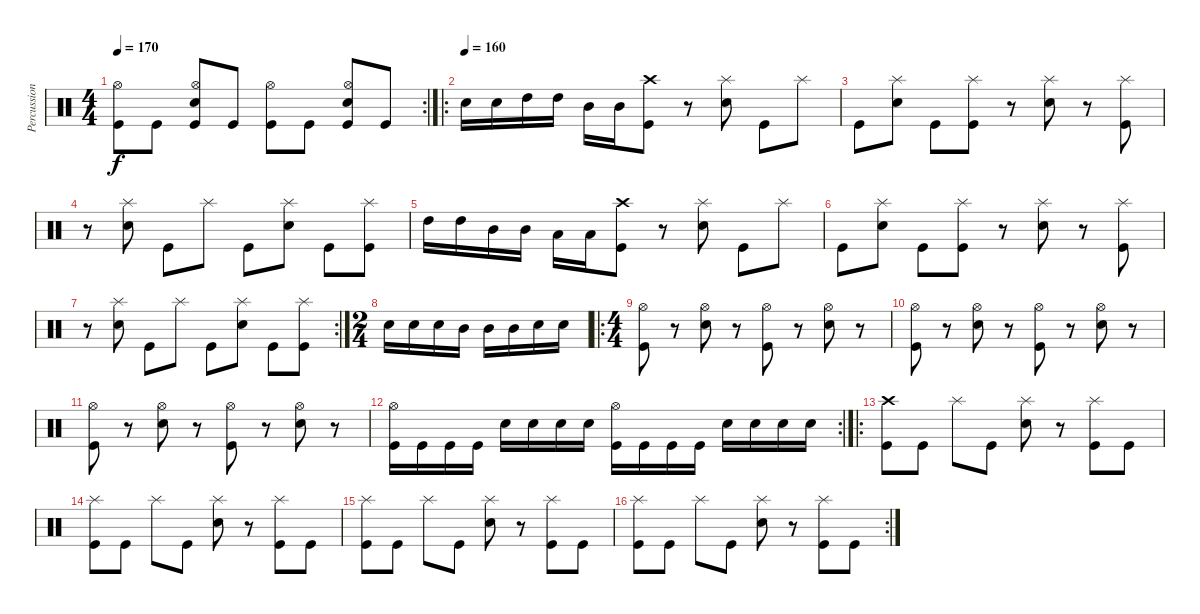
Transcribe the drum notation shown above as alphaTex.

\track ("Percussions" "Percussion") {instrument percussion}
\staff {score}
\articulation defaults
\rc 2
\ts (4 4)
\tempo 170
\clef neutral
\ks c
("Kick (hit)" "Hi-Hat (open)").8{dy f} "Kick (hit)".8 ("Kick (hit)" "Electric Snare (hit)" "Hi-Hat (open)").8 "Kick (hit)".8 ("Kick (hit)" "Hi-Hat (open)").8 "Kick (hit)".8 ("Kick (hit)" "Electric Snare (hit)" "Hi-Hat (open)").8 "Kick (hit)".8 |
\ro
\tempo (160)
"Electric Snare (hit)".16 "Electric Snare (hit)".16 "High Tom (hit)".16 "High Tom (hit)".16 "Mid Tom (hit)".16 "Mid Tom (hit)".16 ("Kick (hit)" "Crash high (hit)").8 r.8 ("Electric Snare (hit)" "Splash (hit)").8 "Kick (hit)".8 "Splash (hit)".8 |
"Kick (hit)".8 ("Electric Snare (hit)" "Splash (hit)").8 "Kick (hit)".8 ("Kick (hit)" "Splash (hit)").8 r.8 ("Electric Snare (hit)" "Splash (hit)").8 r.8 ("Kick (hit)" "Splash (hit)").8 |
r.8 ("Electric Snare (hit)" "Splash (hit)").8 "Kick (hit)".8 "Splash (hit)".8 "Kick (hit)".8 ("Electric Snare (hit)" "Splash (hit)").8 "Kick (hit)".8 ("Kick (hit)" "Splash (hit)").8 |
"High Tom (hit)".16 "High Tom (hit)".16 "Mid Tom (hit)".16 "Mid Tom (hit)".16 "Low Tom (hit)".16 "Low Tom (hit)".16 ("Kick (hit)" "Crash high (hit)").8 r.8 ("Electric Snare (hit)" "Splash (hit)").8 "Kick (hit)".8 "Splash (hit)".8 |
"Kick (hit)".8 ("Electric Snare (hit)" "Splash (hit)").8 "Kick (hit)".8 ("Kick (hit)" "Splash (hit)").8 r.8 ("Electric Snare (hit)" "Splash (hit)").8 r.8 ("Kick (hit)" "Splash (hit)").8 |
\rc 2
r.8 ("Electric Snare (hit)" "Splash (hit)").8 "Kick (hit)".8 "Splash (hit)".8 "Kick (hit)".8 ("Electric Snare (hit)" "Splash (hit)").8 "Kick (hit)".8 ("Kick (hit)" "Splash (hit)").8 |
\ts (2 4)
"Electric Snare (hit)".16 "Electric Snare (hit)".16 "Electric Snare (hit)".16 "Mid Tom (hit)".16 "Mid Tom (hit)".16 "Mid Tom (hit)".16 "Electric Snare (hit)".16 "Electric Snare (hit)".16 |
\ro
\ts (4 4)
("Kick (hit)" "Hi-Hat (open)").8 r.8 ("Electric Snare (hit)" "Hi-Hat (open)").8 r.8 ("Kick (hit)" "Hi-Hat (open)").8 r.8 ("Electric Snare (hit)" "Hi-Hat (open)").8 r.8 |
("Kick (hit)" "Hi-Hat (open)").8 r.8 ("Electric Snare (hit)" "Hi-Hat (open)").8 r.8 ("Kick (hit)" "Hi-Hat (open)").8 r.8 ("Electric Snare (hit)" "Hi-Hat (open)").8 r.8 |
("Kick (hit)" "Hi-Hat (open)").8 r.8 ("Electric Snare (hit)" "Hi-Hat (open)").8 r.8 ("Kick (hit)" "Hi-Hat (open)").8 r.8 ("Electric Snare (hit)" "Hi-Hat (open)").8 r.8 |
\rc 2
("Kick (hit)" "Hi-Hat (open)").16 "Kick (hit)".16 "Kick (hit)".16 "Kick (hit)".16 "Electric Snare (hit)".16 "Electric Snare (hit)".16 "Electric Snare (hit)".16 "Electric Snare (hit)".16 ("Kick (hit)" "Hi-Hat (open)").16 "Kick (hit)".16 "Kick (hit)".16 "Kick (hit)".16 "Electric Snare (hit)".16 "Electric Snare (hit)".16 "Electric Snare (hit)".16 "Electric Snare (hit)".16 |
\ro
("Kick (hit)" "Crash high (hit)").8 "Kick (hit)".8 "Splash (hit)".8 "Kick (hit)".8 ("Electric Snare (hit)" "Splash (hit)").8 r.8 ("Kick (hit)" "Splash (hit)").8 "Kick (hit)".8 |
("Kick (hit)" "Splash (hit)").8 "Kick (hit)".8 "Splash (hit)".8 "Kick (hit)".8 ("Electric Snare (hit)" "Splash (hit)").8 r.8 ("Kick (hit)" "Splash (hit)").8 "Kick (hit)".8 |
("Kick (hit)" "Splash (hit)").8 "Kick (hit)".8 "Splash (hit)".8 "Kick (hit)".8 ("Electric Snare (hit)" "Splash (hit)").8 r.8 ("Kick (hit)" "Splash (hit)").8 "Kick (hit)".8 |
\rc 2
("Kick (hit)" "Splash (hit)").8 "Kick (hit)".8 "Splash (hit)".8 "Kick (hit)".8 ("Electric Snare (hit)" "Splash (hit)").8 r.8 ("Kick (hit)" "Splash (hit)").8 "Kick (hit)".8
